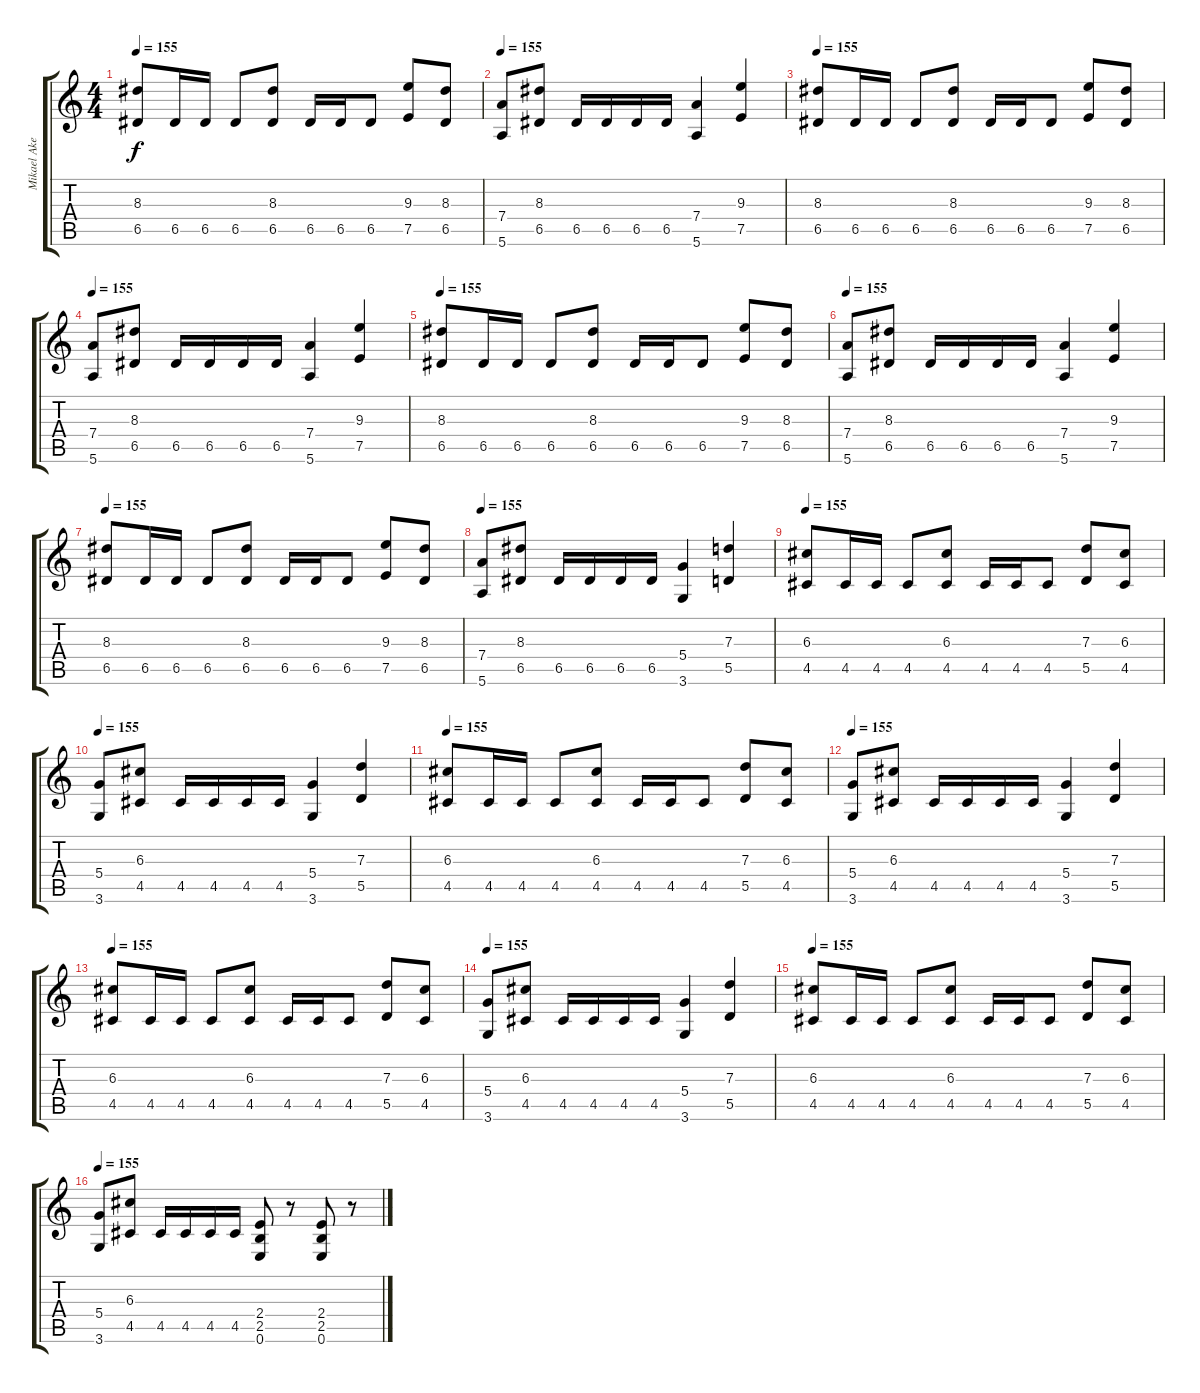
\track ("Mikael Akerfeldt" "Mikael Ake") {instrument distortionguitar}
\staff {score tabs}
\tuning (E4 B3 G3 D3 A2 E2) {hide}
\ts (4 4)
\tempo 155
\clef g2
\ks c
(8.3 6.5).8{dy f volume 12} 6.5.16 6.5.16 6.5.8 (8.3 6.5).8 6.5.16 6.5.16 6.5.8 (9.3 7.5).8 (8.3 6.5).8 |
\tempo 155
(7.4 5.6).8 (8.3 6.5).8 6.5.16 6.5.16 6.5.16 6.5.16 (7.4 5.6).4 (9.3 7.5).4 |
\tempo 155
(8.3 6.5).8{volume 12} 6.5.16 6.5.16 6.5.8 (8.3 6.5).8 6.5.16 6.5.16 6.5.8 (9.3 7.5).8 (8.3 6.5).8 |
\tempo 155
(7.4 5.6).8 (8.3 6.5).8 6.5.16 6.5.16 6.5.16 6.5.16 (7.4 5.6).4 (9.3 7.5).4 |
\tempo 155
(8.3 6.5).8{volume 12} 6.5.16 6.5.16 6.5.8 (8.3 6.5).8 6.5.16 6.5.16 6.5.8 (9.3 7.5).8 (8.3 6.5).8 |
\tempo 155
(7.4 5.6).8 (8.3 6.5).8 6.5.16 6.5.16 6.5.16 6.5.16 (7.4 5.6).4 (9.3 7.5).4 |
\tempo 155
(8.3 6.5).8{volume 12} 6.5.16 6.5.16 6.5.8 (8.3 6.5).8 6.5.16 6.5.16 6.5.8 (9.3 7.5).8 (8.3 6.5).8 |
\tempo 155
(7.4 5.6).8 (8.3 6.5).8 6.5.16 6.5.16 6.5.16 6.5.16 (5.4 3.6).4 (7.3 5.5).4 |
\tempo 155
(6.3 4.5).8{volume 12} 4.5.16 4.5.16 4.5.8 (6.3 4.5).8 4.5.16 4.5.16 4.5.8 (7.3 5.5).8 (6.3 4.5).8 |
\tempo 155
(5.4 3.6).8 (6.3 4.5).8 4.5.16 4.5.16 4.5.16 4.5.16 (5.4 3.6).4 (7.3 5.5).4 |
\tempo 155
(6.3 4.5).8{volume 12} 4.5.16 4.5.16 4.5.8 (6.3 4.5).8 4.5.16 4.5.16 4.5.8 (7.3 5.5).8 (6.3 4.5).8 |
\tempo 155
(5.4 3.6).8 (6.3 4.5).8 4.5.16 4.5.16 4.5.16 4.5.16 (5.4 3.6).4 (7.3 5.5).4 |
\tempo 155
(6.3 4.5).8{volume 12} 4.5.16 4.5.16 4.5.8 (6.3 4.5).8 4.5.16 4.5.16 4.5.8 (7.3 5.5).8 (6.3 4.5).8 |
\tempo 155
(5.4 3.6).8 (6.3 4.5).8 4.5.16 4.5.16 4.5.16 4.5.16 (5.4 3.6).4 (7.3 5.5).4 |
\tempo 155
(6.3 4.5).8{volume 12} 4.5.16 4.5.16 4.5.8 (6.3 4.5).8 4.5.16 4.5.16 4.5.8 (7.3 5.5).8 (6.3 4.5).8 |
\tempo 155
(5.4 3.6).8 (6.3 4.5).8 4.5.16 4.5.16 4.5.16 4.5.16 (2.4 2.5 0.6).8 r.8 (2.4 2.5 0.6).8 r.8
